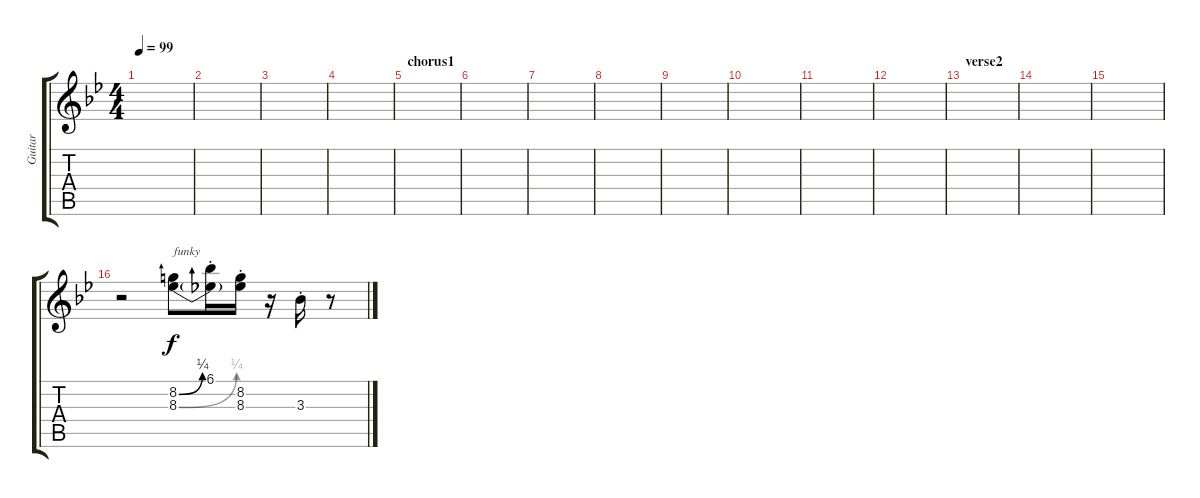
\track ("Guitar" "Guitar") {instrument electricguitarjazz}
\staff {score tabs}
\tuning (E4 B3 G3 D3 A2 E2) {hide}
\ts (4 4)
\tempo 99
\clef g2
\ks bb
|
|
|
|
\section ("" "chorus1")
|
|
|
|
|
|
|
|
\section ("" "verse2")
|
|
|
\section ("" "")
r.2 (8.2{be (bend 0 0 60 1)} 8.3{be (bend 0 0 60 1)}).8{txt "funky"} (6.1{st} 8.3{t}).16 (8.2{st} 8.3{st}).16 r.16 3.3{st}.16 r.8
